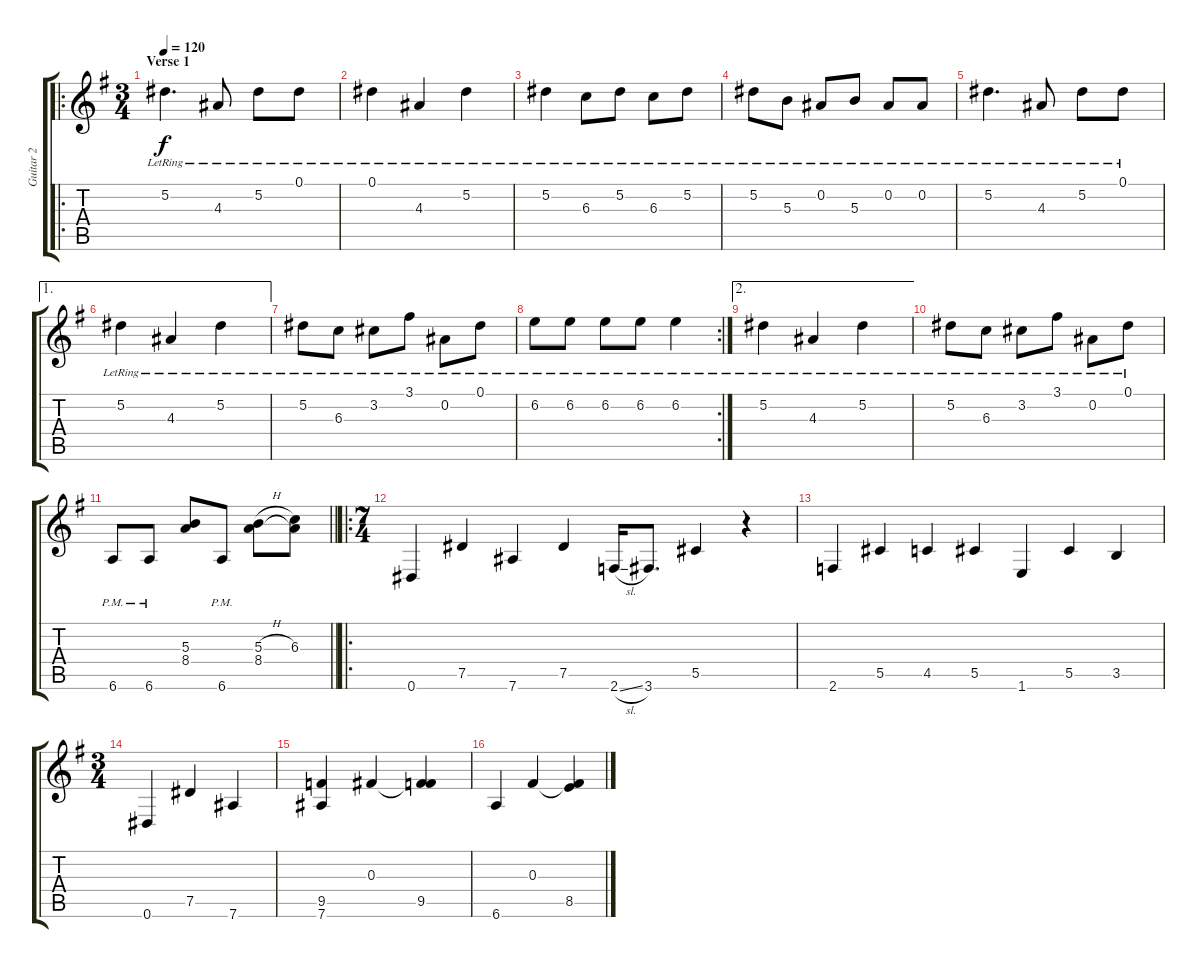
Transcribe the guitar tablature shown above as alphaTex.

\track ("Guitar 2" "Guitar 2") {instrument acousticguitarsteel}
\staff {score tabs}
\tuning (Eb4 Bb3 Gb3 Db3 Ab2 Eb2) {hide}
\ro
\ts (3 4)
\section ("" "Verse 1")
\tempo 120
\clef g2
\ks g
5.2{lr}.4{d dy f} 4.3{lr}.8 5.2{lr}.8 0.1{lr}.8 |
0.1{lr}.4 4.3{lr}.4 5.2{lr}.4 |
5.2{lr}.4 6.3{lr}.8 5.2{lr}.8 6.3{lr}.8 5.2{lr}.8 |
5.2{lr}.8 5.3{lr}.8 0.2{lr}.8 5.3{lr}.8 0.2{lr}.8 0.2{lr}.8 |
5.2{lr}.4{d} 4.3{lr}.8 5.2{lr}.8 0.1{lr}.8 |
\ae 1
5.2{lr}.4 4.3{lr}.4 5.2{lr}.4 |
5.2{lr}.8 6.3{lr}.8 3.2{lr}.8 3.1{lr}.8 0.2{lr}.8 0.1{lr}.8 |
\rc 2
6.2{lr}.8 6.2{lr}.8 6.2{lr}.8 6.2{lr}.8 6.2{lr}.4 |
\ae 2
5.2{lr}.4 4.3{lr}.4 5.2{lr}.4 |
5.2{lr}.8 6.3{lr}.8 3.2{lr}.8 3.1{lr}.8 0.2{lr}.8 0.1{lr}.8 |
\barLineRight lightlight
6.6{pm}.8{instrument distortionguitar} 6.6{pm}.8 (5.3 8.4).8 6.6{pm}.8 (5.3{h} 8.4).8 (6.3 8.4{t}).8 |
\ro
\ts (7 4)
0.6.4 7.5.4 7.6.4 7.5.4 2.6{sl}.16 3.6.8{d} 5.5.4 r.4 |
2.6.4 5.5.4 4.5.4 5.5.4 1.6.4 5.5.4 3.5.4 |
\ts (3 4)
0.6.4 7.5.4 7.6.4 |
(9.5 7.6).4 0.3.4 (0.3{t} 9.5).4 |
6.6.4 0.3.4 (0.3{t} 8.5).4
